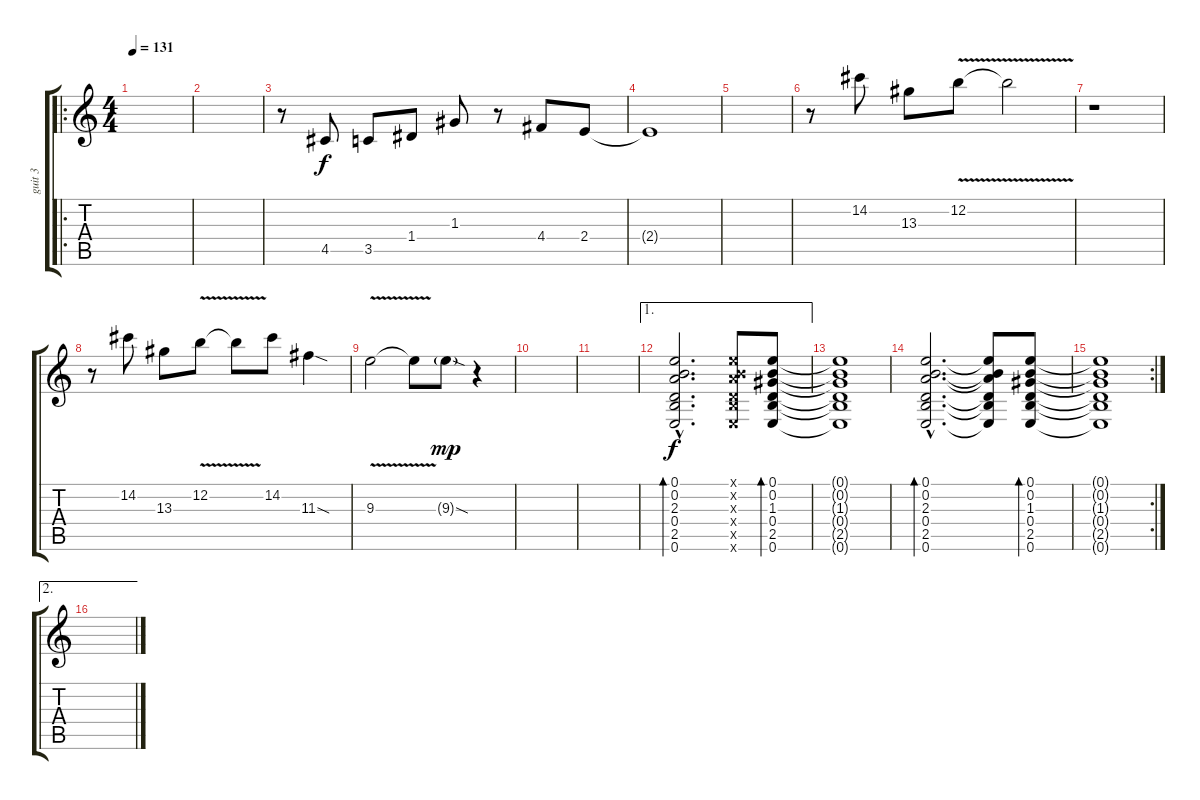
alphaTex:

\track ("guit 3" "guit 3") {instrument acousticguitarnylon}
\staff {score tabs}
\tuning (E4 B3 G3 D3 A2 E2) {hide}
\ro
\ts (4 4)
\tempo 131
\clef g2
\ks c
|
|
r.8 4.5.8 3.5.8 1.4.8 1.3.8 r.8 4.4.8 2.4.8 |
2.4{t}.1 |
|
r.8 14.2.8 13.3.8 12.2{v}.8 12.2{t}.2 |
r.1 |
r.8 14.2.8 13.3.8 12.2{v}.8 12.2{t}.8 14.2.8 11.3{sod}.4 |
9.3{v}.2 9.3{t}.8 9.3{sod g}.8{dy mp} r.4 |
|
|
\ae 1
(0.1{hac} 0.2{hac} 2.3{hac} 0.4{hac} 2.5{hac} 0.6{hac}).2{d bd 60 dy f} (0.1{x} 0.2{x} 2.3{x} 0.4{x} 2.5{x} 0.6{x}).8 (0.1 0.2 1.3 0.4 2.5 0.6).8{bd 60} |
(0.1{t} 0.2{t} 1.3{t} 0.4{t} 2.5{t} 0.6{t}).1 |
(0.1{hac} 0.2{hac} 2.3{hac} 0.4{hac} 2.5{hac} 0.6{hac}).2{d bd 60} (0.1{t} 0.2{t} 2.3{t} 0.4{t} 2.5{t} 0.6{t}).8 (0.1 0.2 1.3 0.4 2.5 0.6).8{bd 60} |
\rc 2
(0.1{t} 0.2{t} 1.3{t} 0.4{t} 2.5{t} 0.6{t}).1 |
\ae 2
